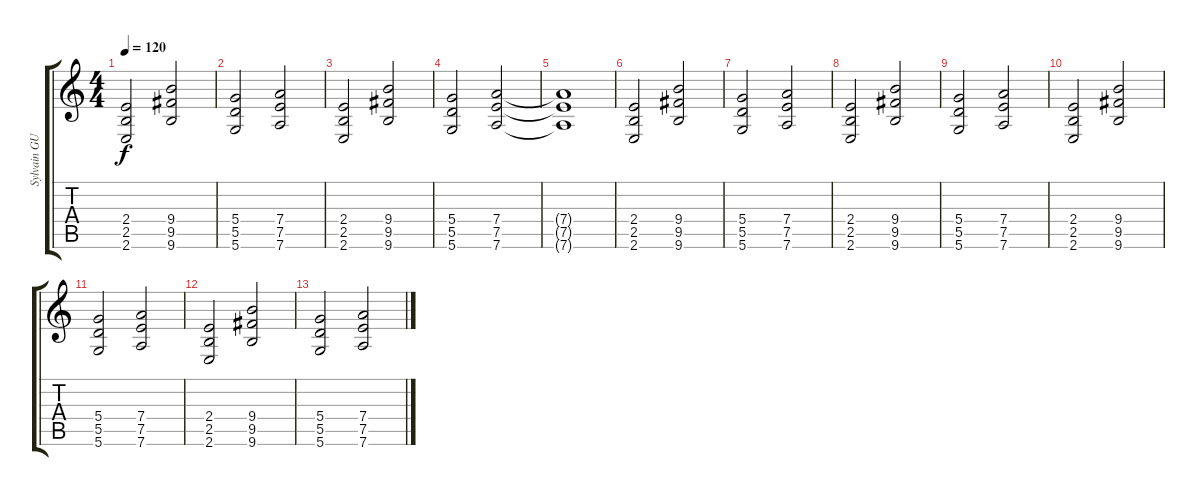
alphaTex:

\track ("Sylvain GUITAR 1" "Sylvain GU") {instrument distortionguitar}
\staff {score tabs}
\tuning (E4 B3 G3 D3 A2 D2) {hide}
\ts (4 4)
\tempo 120
\clef g2
\ks c
(2.4 2.5 2.6).2{dy f} (9.4 9.5 9.6).2 |
(5.4 5.5 5.6).2 (7.4 7.5 7.6).2 |
(2.4 2.5 2.6).2 (9.4 9.5 9.6).2 |
(5.4 5.5 5.6).2 (7.4 7.5 7.6).2 |
(7.4{t} 7.5{t} 7.6{t}).1 |
(2.4 2.5 2.6).2 (9.4 9.5 9.6).2 |
(5.4 5.5 5.6).2 (7.4 7.5 7.6).2 |
(2.4 2.5 2.6).2 (9.4 9.5 9.6).2 |
(5.4 5.5 5.6).2 (7.4 7.5 7.6).2 |
(2.4 2.5 2.6).2 (9.4 9.5 9.6).2 |
(5.4 5.5 5.6).2 (7.4 7.5 7.6).2 |
(2.4 2.5 2.6).2 (9.4 9.5 9.6).2 |
(5.4 5.5 5.6).2 (7.4 7.5 7.6).2
